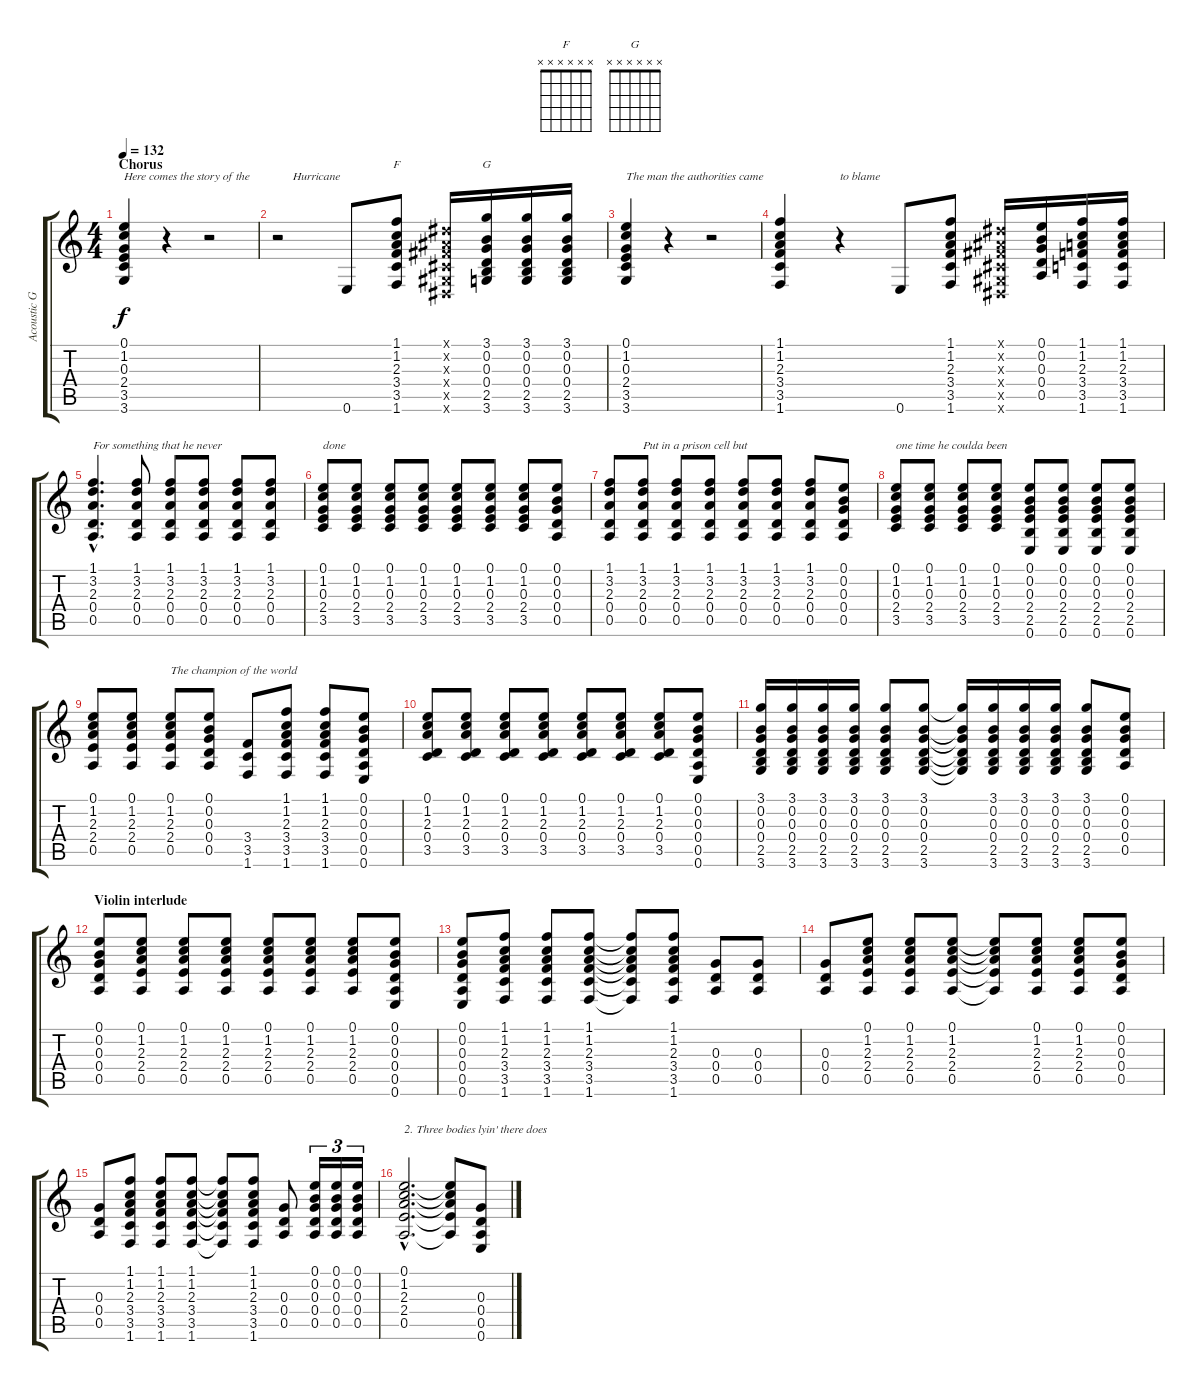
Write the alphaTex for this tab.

\track ("Acoustic Guitar" "Acoustic G") {instrument acousticguitarsteel}
\staff {score tabs}
\tuning (E4 B3 G3 D3 A2 E2) {hide}
\chord ("F" x x x x x x) {firstfret 0}
\chord ("G" x x x x x x) {firstfret 0}
\ts (4 4)
\section ("" "Chorus")
\tempo 132
\clef g2
\ks c
(0.1 1.2 0.3 2.4 3.5 3.6).4{txt "Here comes the story of the" dy f} r.4 r.2 |
r.2{txt "     Hurricane"} 0.6.8 (1.1 1.2 2.3 3.4 3.5 1.6).8{ch "F"} (-1.1{x} -1.2{x} -1.3{x} -1.4{x} -1.5{x} -1.6{x}).16 (3.1 0.2 0.3 0.4 2.5 3.6).16{ch "G"} (3.1 0.2 0.3 0.4 2.5 3.6).16 (3.1 0.2 0.3 0.4 2.5 3.6).16 |
(0.1 1.2 0.3 2.4 3.5 3.6).4{txt "The man the authorities came "} r.4 r.2 |
(1.1 1.2 2.3 3.4 3.5 1.6).4 r.4{txt "to blame"} 0.6.8 (1.1 1.2 2.3 3.4 3.5 1.6).8 (-1.1{x} -1.2{x} -1.3{x} -1.4{x} -1.5{x} -1.6{x}).16 (0.1 0.2 0.3 0.4 0.5).16 (1.1 1.2 2.3 3.4 3.5 1.6).16 (1.1 1.2 2.3 3.4 3.5 1.6).16 |
(1.1{hac} 3.2{hac} 2.3{hac} 0.4{hac} 0.5{hac}).4{d txt "For something that he never"} (1.1 3.2 2.3 0.4 0.5).8 (1.1 3.2 2.3 0.4 0.5).8 (1.1 3.2 2.3 0.4 0.5).8 (1.1 3.2 2.3 0.4 0.5).8 (1.1 3.2 2.3 0.4 0.5).8 |
(0.1 1.2 0.3 2.4 3.5).8{txt "done"} (0.1 1.2 0.3 2.4 3.5).8 (0.1 1.2 0.3 2.4 3.5).8 (0.1 1.2 0.3 2.4 3.5).8 (0.1 1.2 0.3 2.4 3.5).8 (0.1 1.2 0.3 2.4 3.5).8 (0.1 1.2 0.3 2.4 3.5).8 (0.1 0.2 0.3 0.4 0.5).8 |
(1.1 3.2 2.3 0.4 0.5).8 (1.1 3.2 2.3 0.4 0.5).8{txt "Put in a prison cell but"} (1.1 3.2 2.3 0.4 0.5).8 (1.1 3.2 2.3 0.4 0.5).8 (1.1 3.2 2.3 0.4 0.5).8 (1.1 3.2 2.3 0.4 0.5).8 (1.1 3.2 2.3 0.4 0.5).8 (0.1 0.2 0.3 0.4 0.5).8 |
(0.1 1.2 0.3 2.4 3.5).8{txt "one time he coulda been"} (0.1 1.2 0.3 2.4 3.5).8 (0.1 1.2 0.3 2.4 3.5).8 (0.1 1.2 0.3 2.4 3.5).8 (0.1 0.2 0.3 2.4 2.5 0.6).8 (0.1 0.2 0.3 2.4 2.5 0.6).8 (0.1 0.2 0.3 2.4 2.5 0.6).8 (0.1 0.2 0.3 2.4 2.5 0.6).8 |
(0.1 1.2 2.3 2.4 0.5).8 (0.1 1.2 2.3 2.4 0.5).8 (0.1 1.2 2.3 2.4 0.5).8{txt "The champion of the world"} (0.1 0.2 0.3 0.4 0.5).8 (3.4 3.5 1.6).8 (1.1 1.2 2.3 3.4 3.5 1.6).8 (1.1 1.2 2.3 3.4 3.5 1.6).8 (0.1 0.2 0.3 0.4 0.5 0.6).8 |
(0.1 1.2 2.3 0.4 3.5).8 (0.1 1.2 2.3 0.4 3.5).8 (0.1 1.2 2.3 0.4 3.5).8 (0.1 1.2 2.3 0.4 3.5).8 (0.1 1.2 2.3 0.4 3.5).8 (0.1 1.2 2.3 0.4 3.5).8 (0.1 1.2 2.3 0.4 3.5).8 (0.1 0.2 0.3 0.4 0.5 0.6).8 |
(3.1 0.2 0.3 0.4 2.5 3.6).16 (3.1 0.2 0.3 0.4 2.5 3.6).16 (3.1 0.2 0.3 0.4 2.5 3.6).16 (3.1 0.2 0.3 0.4 2.5 3.6).16 (3.1 0.2 0.3 0.4 2.5 3.6).8 (3.1 0.2 0.3 0.4 2.5 3.6).8 (3.1{t} 0.2{t} 0.3{t} 0.4{t} 2.5{t} 3.6{t}).16 (3.1 0.2 0.3 0.4 2.5 3.6).16 (3.1 0.2 0.3 0.4 2.5 3.6).16 (3.1 0.2 0.3 0.4 2.5 3.6).16 (3.1 0.2 0.3 0.4 2.5 3.6).8 (0.1 0.2 0.3 0.4 0.5).8 |
\section ("" "Violin interlude")
(0.1 0.2 0.3 0.4 0.5).8 (0.1 1.2 2.3 2.4 0.5).8 (0.1 1.2 2.3 2.4 0.5).8 (0.1 1.2 2.3 2.4 0.5).8 (0.1 1.2 2.3 2.4 0.5).8 (0.1 1.2 2.3 2.4 0.5).8 (0.1 1.2 2.3 2.4 0.5).8 (0.1 0.2 0.3 0.4 0.5 0.6).8 |
(0.1 0.2 0.3 0.4 0.5 0.6).8 (1.1 1.2 2.3 3.4 3.5 1.6).8 (1.1 1.2 2.3 3.4 3.5 1.6).8 (1.1 1.2 2.3 3.4 3.5 1.6).8 (1.1{t} 1.2{t} 2.3{t} 3.4{t} 3.5{t} 1.6{t}).8 (1.1 1.2 2.3 3.4 3.5 1.6).8 (0.3 0.4 0.5).8 (0.3 0.4 0.5).8 |
(0.3 0.4 0.5).8 (0.1 1.2 2.3 2.4 0.5).8 (0.1 1.2 2.3 2.4 0.5).8 (0.1 1.2 2.3 2.4 0.5).8 (0.1{t} 1.2{t} 2.3{t} 2.4{t} 0.5{t}).8 (0.1 1.2 2.3 2.4 0.5).8 (0.1 1.2 2.3 2.4 0.5).8 (0.1 0.2 0.3 0.4 0.5).8 |
(0.3 0.4 0.5).8 (1.1 1.2 2.3 3.4 3.5 1.6).8 (1.1 1.2 2.3 3.4 3.5 1.6).8 (1.1 1.2 2.3 3.4 3.5 1.6).8 (1.1{t} 1.2{t} 2.3{t} 3.4{t} 3.5{t} 1.6{t}).8 (1.1 1.2 2.3 3.4 3.5 1.6).8 (0.3 0.4 0.5).8 (0.1 0.2 0.3 0.4 0.5).16{tu (3 2)} (0.1 0.2 0.3 0.4 0.5).16{tu (3 2)} (0.1 0.2 0.3 0.4 0.5).16{tu (3 2)} |
(0.1{hac} 1.2{hac} 2.3{hac} 2.4{hac} 0.5{hac}).2{d txt "2. Three bodies lyin' there does"} (0.1{t} 1.2{t} 2.3{t} 2.4{t} 0.5{t}).8 (0.3 0.4 0.5 0.6).8
